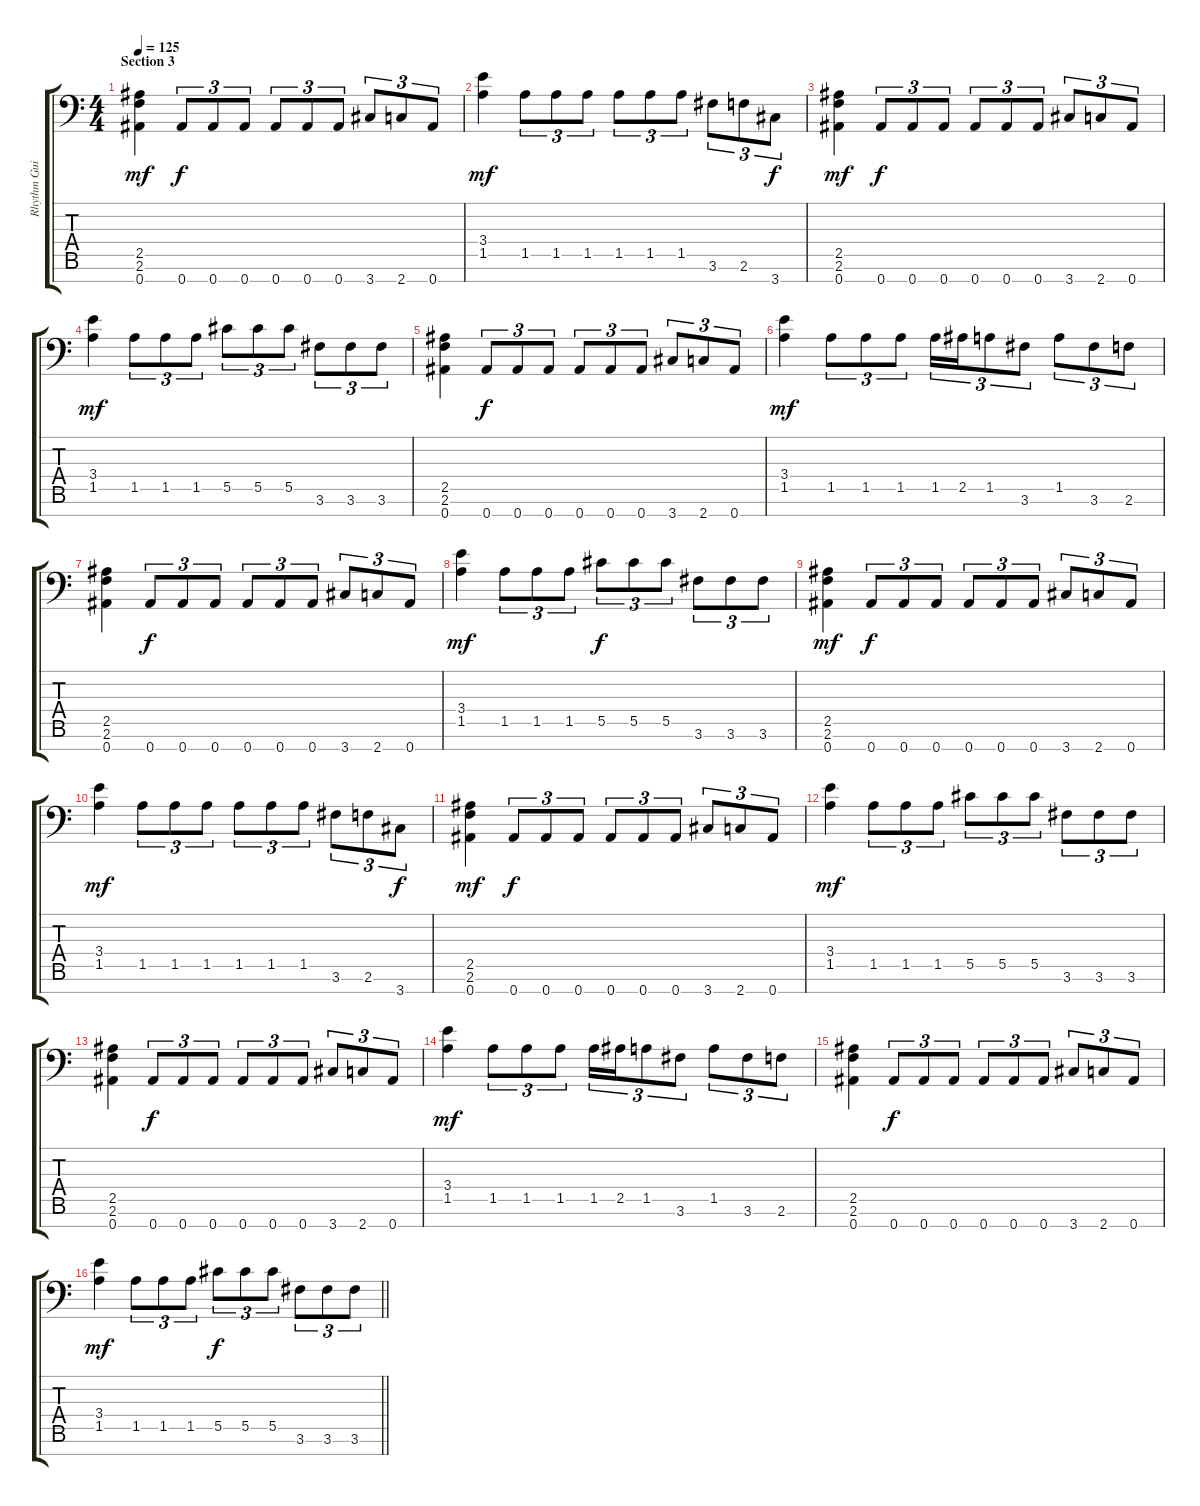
\track ("Rhythm Guitar" "Rhythm Gui") {instrument distortionguitar}
\staff {score tabs}
\tuning (Eb4 Bb3 Gb3 Db3 Ab2 Eb2 Bb1) {hide}
\ts (4 4)
\section ("" "Section 3")
\tempo 125
\clef f4
\ks c
(2.5 2.6 0.7).4{dy mf} 0.7.8{tu (3 2) dy f} 0.7.8{tu (3 2)} 0.7.8{tu (3 2)} 0.7.8{tu (3 2)} 0.7.8{tu (3 2)} 0.7.8{tu (3 2)} 3.7.8{tu (3 2)} 2.7.8{tu (3 2)} 0.7.8{tu (3 2)} |
(3.4 1.5).4{dy mf} 1.5.8{tu (3 2)} 1.5.8{tu (3 2)} 1.5.8{tu (3 2)} 1.5.8{tu (3 2)} 1.5.8{tu (3 2)} 1.5.8{tu (3 2)} 3.6.8{tu (3 2)} 2.6.8{tu (3 2)} 3.7.8{tu (3 2) dy f} |
(2.5 2.6 0.7).4{dy mf} 0.7.8{tu (3 2) dy f} 0.7.8{tu (3 2)} 0.7.8{tu (3 2)} 0.7.8{tu (3 2)} 0.7.8{tu (3 2)} 0.7.8{tu (3 2)} 3.7.8{tu (3 2)} 2.7.8{tu (3 2)} 0.7.8{tu (3 2)} |
(3.4 1.5).4{dy mf} 1.5.8{tu (3 2)} 1.5.8{tu (3 2)} 1.5.8{tu (3 2)} 5.5.8{tu (3 2)} 5.5.8{tu (3 2)} 5.5.8{tu (3 2)} 3.6.8{tu (3 2)} 3.6.8{tu (3 2)} 3.6.8{tu (3 2)} |
(2.5 2.6 0.7).4 0.7.8{tu (3 2) dy f} 0.7.8{tu (3 2)} 0.7.8{tu (3 2)} 0.7.8{tu (3 2)} 0.7.8{tu (3 2)} 0.7.8{tu (3 2)} 3.7.8{tu (3 2)} 2.7.8{tu (3 2)} 0.7.8{tu (3 2)} |
(3.4 1.5).4{dy mf} 1.5.8{tu (3 2)} 1.5.8{tu (3 2)} 1.5.8{tu (3 2)} 1.5.16{tu (3 2)} 2.5.16{tu (3 2)} 1.5.8{tu (3 2)} 3.6.8{tu (3 2)} 1.5.8{tu (3 2)} 3.6.8{tu (3 2)} 2.6.8{tu (3 2)} |
(2.5 2.6 0.7).4 0.7.8{tu (3 2) dy f} 0.7.8{tu (3 2)} 0.7.8{tu (3 2)} 0.7.8{tu (3 2)} 0.7.8{tu (3 2)} 0.7.8{tu (3 2)} 3.7.8{tu (3 2)} 2.7.8{tu (3 2)} 0.7.8{tu (3 2)} |
(3.4 1.5).4{dy mf} 1.5.8{tu (3 2)} 1.5.8{tu (3 2)} 1.5.8{tu (3 2)} 5.5.8{tu (3 2) dy f} 5.5.8{tu (3 2)} 5.5.8{tu (3 2)} 3.6.8{tu (3 2)} 3.6.8{tu (3 2)} 3.6.8{tu (3 2)} |
(2.5 2.6 0.7).4{dy mf} 0.7.8{tu (3 2) dy f} 0.7.8{tu (3 2)} 0.7.8{tu (3 2)} 0.7.8{tu (3 2)} 0.7.8{tu (3 2)} 0.7.8{tu (3 2)} 3.7.8{tu (3 2)} 2.7.8{tu (3 2)} 0.7.8{tu (3 2)} |
(3.4 1.5).4{dy mf} 1.5.8{tu (3 2)} 1.5.8{tu (3 2)} 1.5.8{tu (3 2)} 1.5.8{tu (3 2)} 1.5.8{tu (3 2)} 1.5.8{tu (3 2)} 3.6.8{tu (3 2)} 2.6.8{tu (3 2)} 3.7.8{tu (3 2) dy f} |
(2.5 2.6 0.7).4{dy mf} 0.7.8{tu (3 2) dy f} 0.7.8{tu (3 2)} 0.7.8{tu (3 2)} 0.7.8{tu (3 2)} 0.7.8{tu (3 2)} 0.7.8{tu (3 2)} 3.7.8{tu (3 2)} 2.7.8{tu (3 2)} 0.7.8{tu (3 2)} |
(3.4 1.5).4{dy mf} 1.5.8{tu (3 2)} 1.5.8{tu (3 2)} 1.5.8{tu (3 2)} 5.5.8{tu (3 2)} 5.5.8{tu (3 2)} 5.5.8{tu (3 2)} 3.6.8{tu (3 2)} 3.6.8{tu (3 2)} 3.6.8{tu (3 2)} |
(2.5 2.6 0.7).4 0.7.8{tu (3 2) dy f} 0.7.8{tu (3 2)} 0.7.8{tu (3 2)} 0.7.8{tu (3 2)} 0.7.8{tu (3 2)} 0.7.8{tu (3 2)} 3.7.8{tu (3 2)} 2.7.8{tu (3 2)} 0.7.8{tu (3 2)} |
(3.4 1.5).4{dy mf} 1.5.8{tu (3 2)} 1.5.8{tu (3 2)} 1.5.8{tu (3 2)} 1.5.16{tu (3 2)} 2.5.16{tu (3 2)} 1.5.8{tu (3 2)} 3.6.8{tu (3 2)} 1.5.8{tu (3 2)} 3.6.8{tu (3 2)} 2.6.8{tu (3 2)} |
(2.5 2.6 0.7).4 0.7.8{tu (3 2) dy f} 0.7.8{tu (3 2)} 0.7.8{tu (3 2)} 0.7.8{tu (3 2)} 0.7.8{tu (3 2)} 0.7.8{tu (3 2)} 3.7.8{tu (3 2)} 2.7.8{tu (3 2)} 0.7.8{tu (3 2)} |
\barLineRight lightlight
(3.4 1.5).4{dy mf} 1.5.8{tu (3 2)} 1.5.8{tu (3 2)} 1.5.8{tu (3 2)} 5.5.8{tu (3 2) dy f} 5.5.8{tu (3 2)} 5.5.8{tu (3 2)} 3.6.8{tu (3 2)} 3.6.8{tu (3 2)} 3.6.8{tu (3 2)}
